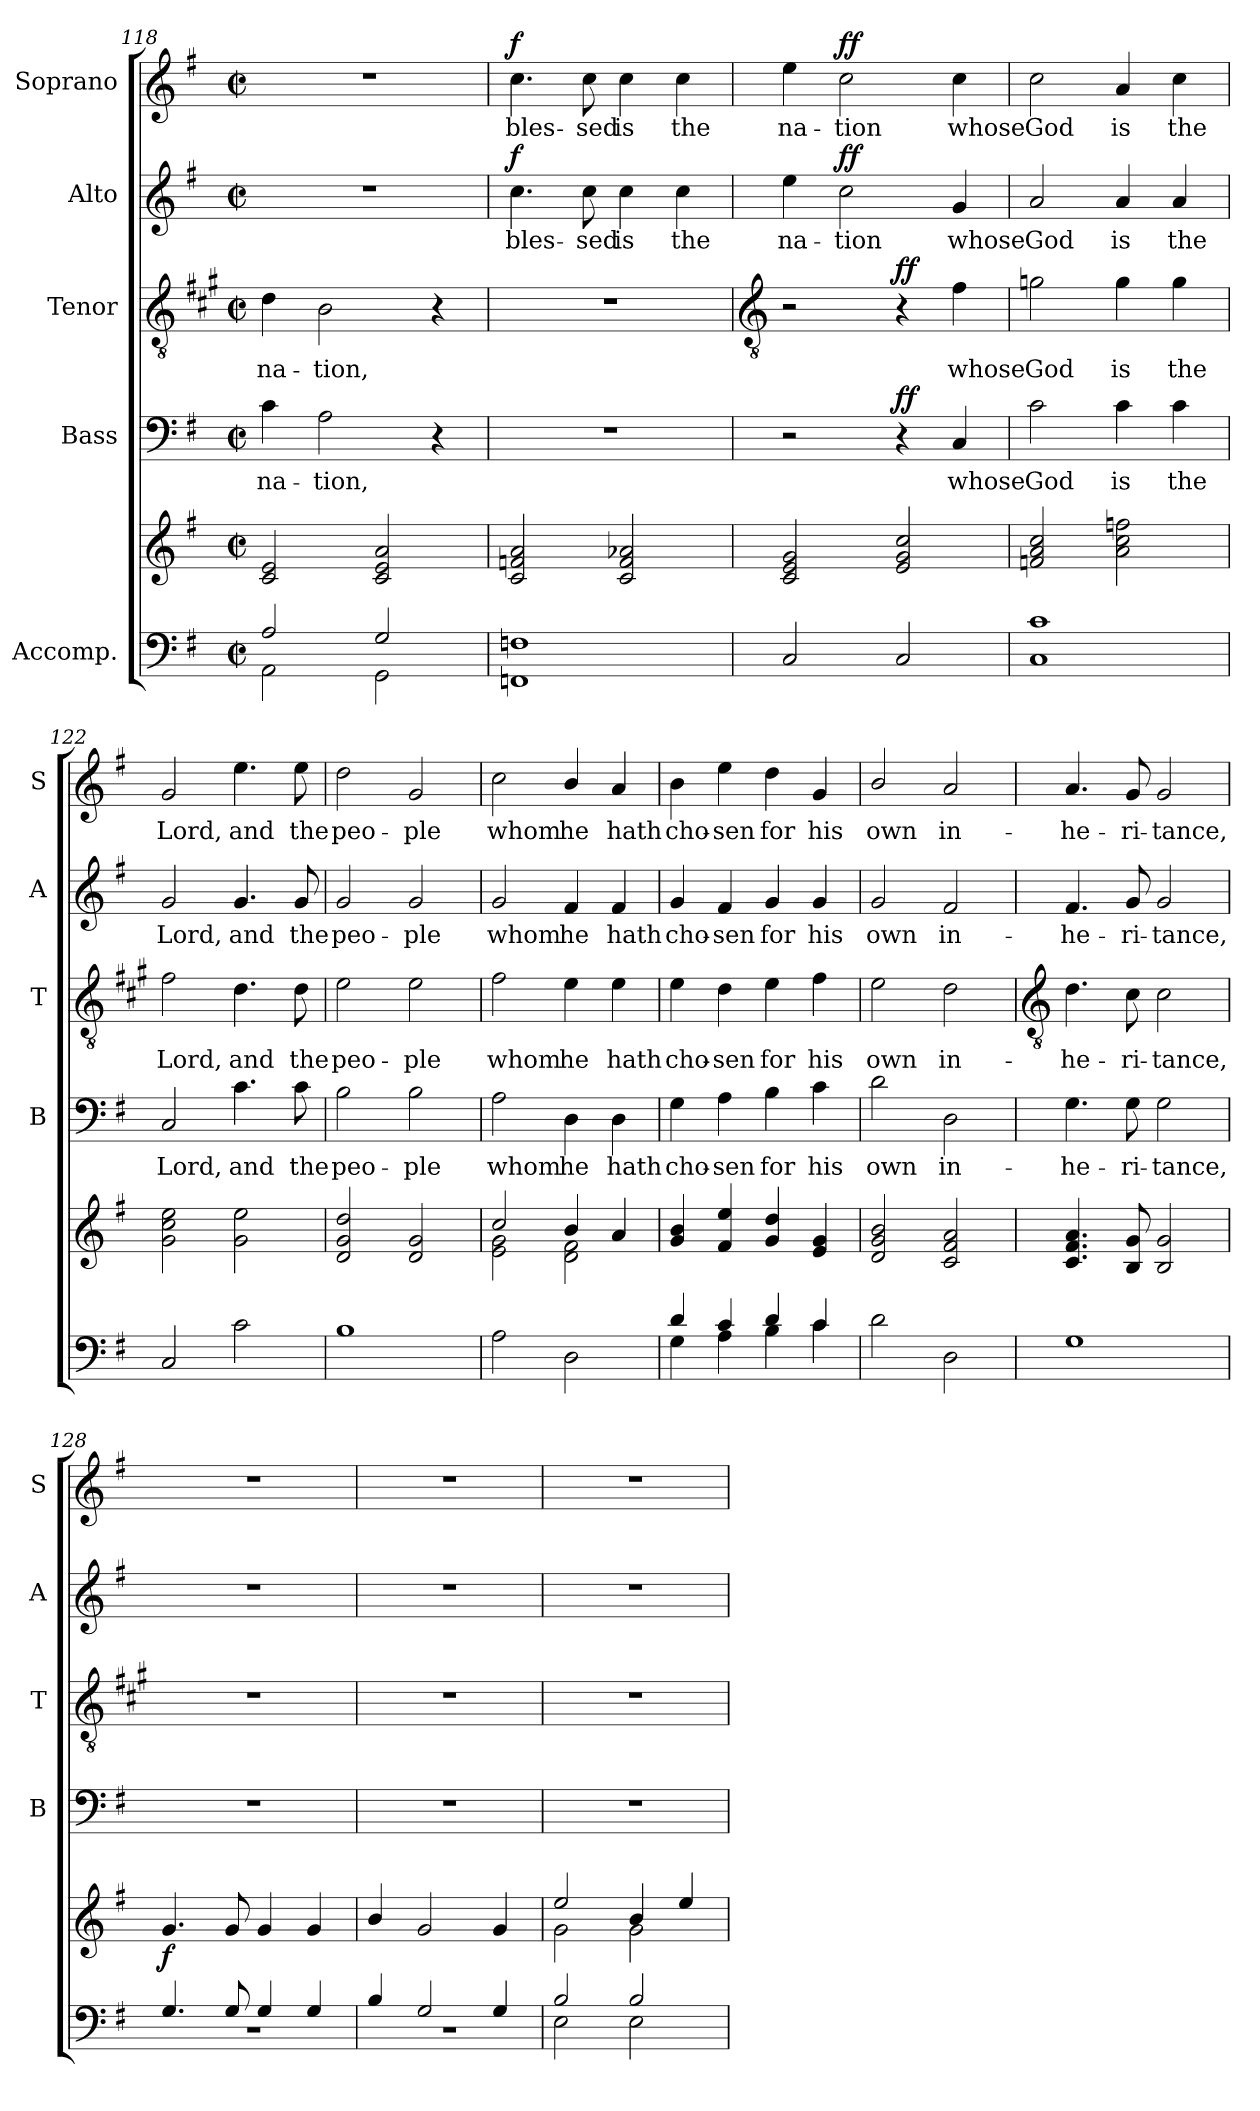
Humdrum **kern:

**kern	**kern	**dynam	**kern	**text	**dynam	**kern	**text	**dynam	**kern	**text	**dynam	**kern	**text	**dynam
*part5	*part5	*part5	*part4	*part4	*part4	*part3	*part3	*part3	*part2	*part2	*part2	*part1	*part1	*part1
*staff6	*staff5	*staff5/6	*staff4	*staff4	*staff4	*staff3	*staff3	*staff3	*staff2	*staff2	*staff2	*staff1	*staff1	*staff1
*I"Accomp.	*	*	*I"Bass	*	*	*I"Tenor	*	*	*I"Alto	*	*	*I"Soprano	*	*
*	*	*	*I'B	*	*	*I'T	*	*	*I'A	*	*	*I'S	*	*
*clefF4	*clefG2	*	*clefF4	*	*	*clefGv2	*	*	*clefG2	*	*	*clefG2	*	*
*	*	*	*	*	*	*ITrd1c2	*	*	*	*	*	*	*	*
*k[f#]	*k[f#]	*	*k[f#]	*	*	*k[f#]	*	*	*k[f#]	*	*	*k[f#]	*	*
*G:	*G:	*	*G:	*	*	*G:	*	*	*G:	*	*	*G:	*	*
*M2/2	*M2/2	*	*M2/2	*	*	*M2/2	*	*	*M2/2	*	*	*M2/2	*	*
*met(c|)	*met(c|)	*	*met(c|)	*	*	*met(c|)	*	*	*met(c|)	*	*	*met(c|)	*	*
=118	=118	=118	=118	=118	=118	=118	=118	=118	=118	=118	=118	=118	=118	=118
*^	*^	*	*	*	*	*	*	*	*	*	*	*	*	*
!	!	!	!	!	!	!LO:LY:b	!	!	!LO:LY:b	!	!	!	!	!	!	!
2A/	2AA\	2c/ 2e/	1ryy	.	4c	na-	.	4c	na-	.	1r	.	.	1r	.	.
!	!	!	!	!	!	!LO:LY:b	!	!	!LO:LY:b	!	!	!	!	!	!	!
.	.	.	.	.	2A	-tion,	.	2A	-tion,	.	.	.	.	.	.	.
2G/	2GG\	2c/ 2e/ 2a/	.	.	.	.	.	.	.	.	.	.	.	.	.	.
.	.	.	.	.	4r	.	.	4r	.	.	.	.	.	.	.	.
=119	=119	=119	=119	=119	=119	=119	=119	=119	=119	=119	=119	=119	=119	=119	=119	=119
!	!	!	!	!	!	!	!	!	!	!	!	!LO:LY:b	!LO:DY:b	!	!LO:LY:b	!LO:DY:b
1Fn/	1FFn\	2c/ 2fn/ 2a/	1ryy	.	1r	.	.	1r	.	.	4.cc	bles-	f	4.cc	bles-	f
!	!	!	!	!	!	!	!	!	!	!	!	!LO:LY:b	!	!	!LO:LY:b	!
.	.	.	.	.	.	.	.	.	.	.	8cc	-sed	.	8cc	-sed	.
!	!	!	!	!	!	!	!	!	!	!	!	!LO:LY:b	!	!	!LO:LY:b	!
.	.	2c/ 2f/ 2a-X/	.	.	.	.	.	.	.	.	4cc	is	.	4cc	is	.
!	!	!	!	!	!	!	!	!	!	!	!	!LO:LY:b	!	!	!LO:LY:b	!
.	.	.	.	.	.	.	.	.	.	.	4cc	the	.	4cc	the	.
!!LO:LB:g=z
=120	=120	=120	=120	=120	=120	=120	=120	=120	=120	=120	=120	=120	=120	=120	=120	=120
*	*	*	*	*	*	*	*	*clefGv2	*	*	*	*	*	*	*	*
!	!	!	!	!	!	!	!	!	!	!	!	!LO:LY:b	!	!	!LO:LY:b	!
2C/	1ryy	2c/ 2e/ 2g/	1ryy	.	2r	.	.	2r	.	.	4ee	na-	.	4ee	na-	.
!	!	!	!	!	!	!	!	!	!	!	!	!LO:LY:b	!LO:DY:b	!	!LO:LY:b	!LO:DY:b
.	.	.	.	.	.	.	.	.	.	.	2cc	-tion	ff	2cc	-tion	ff
!	!	!	!	!	!	!	!LO:DY:b	!	!	!LO:DY:b	!	!	!	!	!	!
2C/	.	2e/ 2g/ 2cc/	.	.	4r	.	ff	4r	.	ff	.	.	.	.	.	.
!	!	!	!	!	!	!LO:LY:b	!	!	!LO:LY:b	!	!	!LO:LY:b	!	!	!LO:LY:b	!
.	.	.	.	.	4C	whose	.	4e	whose	.	4g	whose	.	4cc	whose	.
=121	=121	=121	=121	=121	=121	=121	=121	=121	=121	=121	=121	=121	=121	=121	=121	=121
!	!	!	!	!	!	!LO:LY:b	!	!	!LO:LY:b	!	!	!LO:LY:b	!	!	!LO:LY:b	!
1c/	1C\	2fn/ 2a/ 2cc/	2ryy	.	2c	God	.	2fn	God	.	2a	God	.	2cc	God	.
!	!	!	!	!	!	!LO:LY:b	!	!	!LO:LY:b	!	!	!LO:LY:b	!	!	!LO:LY:b	!
.	.	2ryy	2a\ 2cc\ 2ffn\	.	4c	is	.	4f	is	.	4a	is	.	4a	is	.
!	!	!	!	!	!	!LO:LY:b	!	!	!LO:LY:b	!	!	!LO:LY:b	!	!	!LO:LY:b	!
.	.	.	.	.	4c	the	.	4f	the	.	4a	the	.	4cc	the	.
=122	=122	=122	=122	=122	=122	=122	=122	=122	=122	=122	=122	=122	=122	=122	=122	=122
!	!	!	!	!	!	!LO:LY:b	!	!	!LO:LY:b	!	!	!LO:LY:b	!	!	!LO:LY:b	!
1ryy	2C/	1ryy	2g\ 2cc\ 2ee\	.	2C	Lord,	.	2e	Lord,	.	2g	Lord,	.	2g	Lord,	.
!	!	!	!	!	!	!LO:LY:b	!	!	!LO:LY:b	!	!	!LO:LY:b	!	!	!LO:LY:b	!
.	2c\	.	2g\ 2ee\	.	4.c	and	.	4.c	and	.	4.g	and	.	4.ee	and	.
!	!	!	!	!	!	!LO:LY:b	!	!	!LO:LY:b	!	!	!LO:LY:b	!	!	!LO:LY:b	!
.	.	.	.	.	8c	the	.	8c	the	.	8g	the	.	8ee	the	.
=123	=123	=123	=123	=123	=123	=123	=123	=123	=123	=123	=123	=123	=123	=123	=123	=123
!	!	!	!	!	!	!LO:LY:b	!	!	!LO:LY:b	!	!	!LO:LY:b	!	!	!LO:LY:b	!
1ryy	1B\	2d/ 2g/ 2dd/	1ryy	.	2B	peo-	.	2d	peo-	.	2g	peo-	.	2dd	peo-	.
!	!	!	!	!	!	!LO:LY:b	!	!	!LO:LY:b	!	!	!LO:LY:b	!	!	!LO:LY:b	!
.	.	2d/ 2g/	.	.	2B	-ple	.	2d	-ple	.	2g	-ple	.	2g	-ple	.
=124	=124	=124	=124	=124	=124	=124	=124	=124	=124	=124	=124	=124	=124	=124	=124	=124
!	!	!	!	!	!	!LO:LY:b	!	!	!LO:LY:b	!	!	!LO:LY:b	!	!	!LO:LY:b	!
1ryy	2A\	2cc/	2e\ 2g\	.	2A	whom	.	2e	whom	.	2g	whom	.	2cc	whom	.
!	!	!	!	!	!	!LO:LY:b	!	!	!LO:LY:b	!	!	!LO:LY:b	!	!	!LO:LY:b	!
.	2D\	4b/	2d\ 2f#\	.	4D	he	.	4d	he	.	4f#	he	.	4b/	he	.
!	!	!	!	!	!	!LO:LY:b	!	!	!LO:LY:b	!	!	!LO:LY:b	!	!	!LO:LY:b	!
.	.	4a/	.	.	4D	hath	.	4d	hath	.	4f#	hath	.	4a	hath	.
=125	=125	=125	=125	=125	=125	=125	=125	=125	=125	=125	=125	=125	=125	=125	=125	=125
!	!	!	!	!	!	!LO:LY:b	!	!	!LO:LY:b	!	!	!LO:LY:b	!	!	!LO:LY:b	!
4d/	4G\	4g/ 4b/	1ryy	.	4G	cho-	.	4d	cho-	.	4g	cho-	.	4b	cho-	.
!	!	!	!	!	!	!LO:LY:b	!	!	!LO:LY:b	!	!	!LO:LY:b	!	!	!LO:LY:b	!
4c/	4A\	4f#/ 4ee/	.	.	4A	-sen	.	4c	-sen	.	4f#	-sen	.	4ee	-sen	.
!	!	!	!	!	!	!LO:LY:b	!	!	!LO:LY:b	!	!	!LO:LY:b	!	!	!LO:LY:b	!
4d/	4B\	4g/ 4dd/	.	.	4B	for	.	4d	for	.	4g	for	.	4dd	for	.
!	!	!	!	!	!	!LO:LY:b	!	!	!LO:LY:b	!	!	!LO:LY:b	!	!	!LO:LY:b	!
4c/	4c\	4e/ 4g/	.	.	4c	his	.	4e	his	.	4g	his	.	4g	his	.
=126	=126	=126	=126	=126	=126	=126	=126	=126	=126	=126	=126	=126	=126	=126	=126	=126
!	!	!	!	!	!	!LO:LY:b	!	!	!LO:LY:b	!	!	!LO:LY:b	!	!	!LO:LY:b	!
1ryy	2d\	2d/ 2g/ 2b/	1ryy	.	2d	own	.	2d	own	.	2g	own	.	2b/	own	.
!	!	!	!	!	!	!LO:LY:b	!	!	!LO:LY:b	!	!	!LO:LY:b	!	!	!LO:LY:b	!
.	2D\	2c/ 2f#/ 2a/	.	.	2D	in-	.	2c	in-	.	2f#	in-	.	2a	in-	.
!!LO:LB:g=z
=127	=127	=127	=127	=127	=127	=127	=127	=127	=127	=127	=127	=127	=127	=127	=127	=127
*	*	*	*	*	*	*	*	*clefGv2	*	*	*	*	*	*	*	*
!	!	!	!	!	!	!LO:LY:b	!	!	!LO:LY:b	!	!	!LO:LY:b	!	!	!LO:LY:b	!
1ryy	1G\	4.c/ 4.f#/ 4.a/	1ryy	.	4.G	-he-	.	4.c	-he-	.	4.f#	-he-	.	4.a	-he-	.
!	!	!	!	!	!	!LO:LY:b	!	!	!LO:LY:b	!	!	!LO:LY:b	!	!	!LO:LY:b	!
.	.	8B/ 8g/	.	.	8G	-ri-	.	8B	-ri-	.	8g	-ri-	.	8g	-ri-	.
!	!	!	!	!	!	!LO:LY:b	!	!	!LO:LY:b	!	!	!LO:LY:b	!	!	!LO:LY:b	!
.	.	2B/ 2g/	.	.	2G	-tance,	.	2B	-tance,	.	2g	-tance,	.	2g	-tance,	.
=128	=128	=128	=128	=128	=128	=128	=128	=128	=128	=128	=128	=128	=128	=128	=128	=128
!	!	!	!	!LO:DY:b	!	!	!	!	!	!	!	!	!	!	!	!
4.G/	1r	4.g/	1ryy	f	1r	.	.	1r	.	.	1r	.	.	1r	.	.
8G/	.	8g/	.	.	.	.	.	.	.	.	.	.	.	.	.	.
4G/	.	4g/	.	.	.	.	.	.	.	.	.	.	.	.	.	.
4G/	.	4g/	.	.	.	.	.	.	.	.	.	.	.	.	.	.
=129	=129	=129	=129	=129	=129	=129	=129	=129	=129	=129	=129	=129	=129	=129	=129	=129
4B/	1r	4b/	1ryy	.	1r	.	.	1r	.	.	1r	.	.	1r	.	.
2G/	.	2g/	.	.	.	.	.	.	.	.	.	.	.	.	.	.
4G/	.	4g/	.	.	.	.	.	.	.	.	.	.	.	.	.	.
=130	=130	=130	=130	=130	=130	=130	=130	=130	=130	=130	=130	=130	=130	=130	=130	=130
2B/	2E\	2ee/	2g\	.	1r	.	.	1r	.	.	1r	.	.	1r	.	.
2B/	2E\	4b/	2g\	.	.	.	.	.	.	.	.	.	.	.	.	.
.	.	4ee/	.	.	.	.	.	.	.	.	.	.	.	.	.	.
*v	*v	*	*	*	*	*	*	*	*	*	*	*	*	*	*	*
*	*v	*v	*	*	*	*	*	*	*	*	*	*	*	*	*
=	=	=	=	=	=	=	=	=	=	=	=	=	=	=
*-	*-	*-	*-	*-	*-	*-	*-	*-	*-	*-	*-	*-	*-	*-
